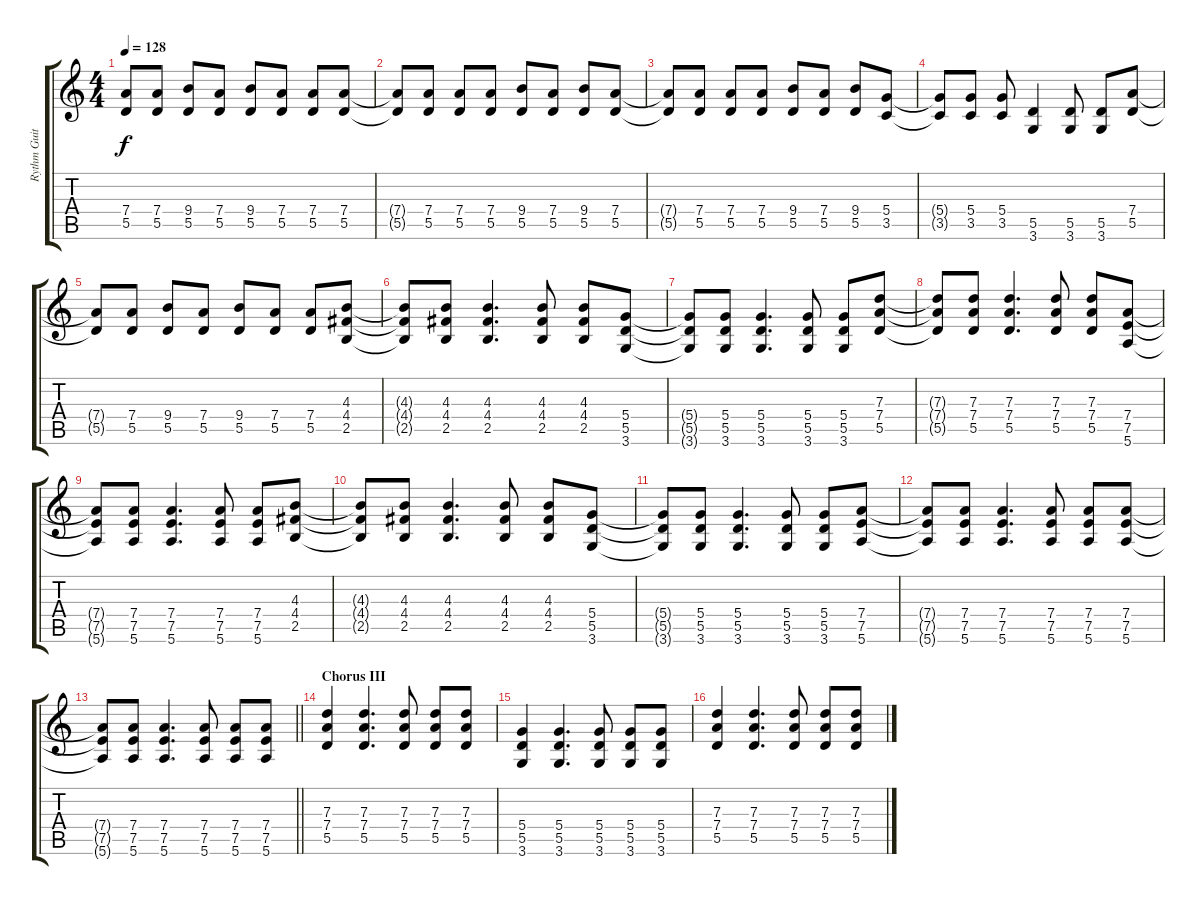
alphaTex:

\track ("Rythm Guitar" "Rythm Guit") {instrument overdrivenguitar}
\staff {score tabs}
\tuning (E4 B3 G3 D3 A2 E2) {hide}
\ts (4 4)
\tempo 128
\clef g2
\ks c
(7.4{t} 5.5{t}).8{dy f} (7.4 5.5).8 (9.4 5.5).8 (7.4 5.5).8 (9.4 5.5).8 (7.4 5.5).8 (7.4 5.5).8 (7.4 5.5).8 |
(7.4{t} 5.5{t}).8 (7.4 5.5).8 (7.4 5.5).8 (7.4 5.5).8 (9.4 5.5).8 (7.4 5.5).8 (9.4 5.5).8 (7.4 5.5).8 |
(7.4{t} 5.5{t}).8 (7.4 5.5).8 (7.4 5.5).8 (7.4 5.5).8 (9.4 5.5).8 (7.4 5.5).8 (9.4 5.5).8 (5.4 3.5).8 |
(5.4{t} 3.5{t}).8 (5.4 3.5).8 (5.4 3.5).8 (5.5 3.6).4 (5.5 3.6).8 (5.5 3.6).8 (7.4 5.5).8 |
(7.4{t} 5.5{t}).8 (7.4 5.5).8 (9.4 5.5).8 (7.4 5.5).8 (9.4 5.5).8 (7.4 5.5).8 (7.4 5.5).8 (4.3 4.4 2.5).8 |
(4.3{t} 4.4{t} 2.5{t}).8 (4.3 4.4 2.5).8 (4.3 4.4 2.5).4{d} (4.3 4.4 2.5).8 (4.3 4.4 2.5).8 (5.4 5.5 3.6).8 |
(5.4{t} 5.5{t} 3.6{t}).8 (5.4 5.5 3.6).8 (5.4 5.5 3.6).4{d} (5.4 5.5 3.6).8 (5.4 5.5 3.6).8 (7.3 7.4 5.5).8 |
(7.3{t} 7.4{t} 5.5{t}).8 (7.3 7.4 5.5).8 (7.3 7.4 5.5).4{d} (7.3 7.4 5.5).8 (7.3 7.4 5.5).8 (7.4 7.5 5.6).8 |
(7.4{t} 7.5{t} 5.6{t}).8 (7.4 7.5 5.6).8 (7.4 7.5 5.6).4{d} (7.4 7.5 5.6).8 (7.4 7.5 5.6).8 (4.3 4.4 2.5).8 |
(4.3{t} 4.4{t} 2.5{t}).8 (4.3 4.4 2.5).8 (4.3 4.4 2.5).4{d} (4.3 4.4 2.5).8 (4.3 4.4 2.5).8 (5.4 5.5 3.6).8 |
(5.4{t} 5.5{t} 3.6{t}).8 (5.4 5.5 3.6).8 (5.4 5.5 3.6).4{d} (5.4 5.5 3.6).8 (5.4 5.5 3.6).8 (7.4 7.5 5.6).8 |
(7.4{t} 7.5{t} 5.6{t}).8 (7.4 7.5 5.6).8 (7.4 7.5 5.6).4{d} (7.4 7.5 5.6).8 (7.4 7.5 5.6).8 (7.4 7.5 5.6).8 |
\barLineRight lightlight
(7.4{t} 7.5{t} 5.6{t}).8 (7.4 7.5 5.6).8 (7.4 7.5 5.6).4{d} (7.4 7.5 5.6).8 (7.4 7.5 5.6).8 (7.4 7.5 5.6).8 |
\section ("" "Chorus III")
(7.3 7.4 5.5).4 (7.3 7.4 5.5).4{d} (7.3 7.4 5.5).8 (7.3 7.4 5.5).8 (7.3 7.4 5.5).8 |
(5.4 5.5 3.6).4 (5.4 5.5 3.6).4{d} (5.4 5.5 3.6).8 (5.4 5.5 3.6).8 (5.4 5.5 3.6).8 |
(7.3 7.4 5.5).4 (7.3 7.4 5.5).4{d} (7.3 7.4 5.5).8 (7.3 7.4 5.5).8 (7.3 7.4 5.5).8
